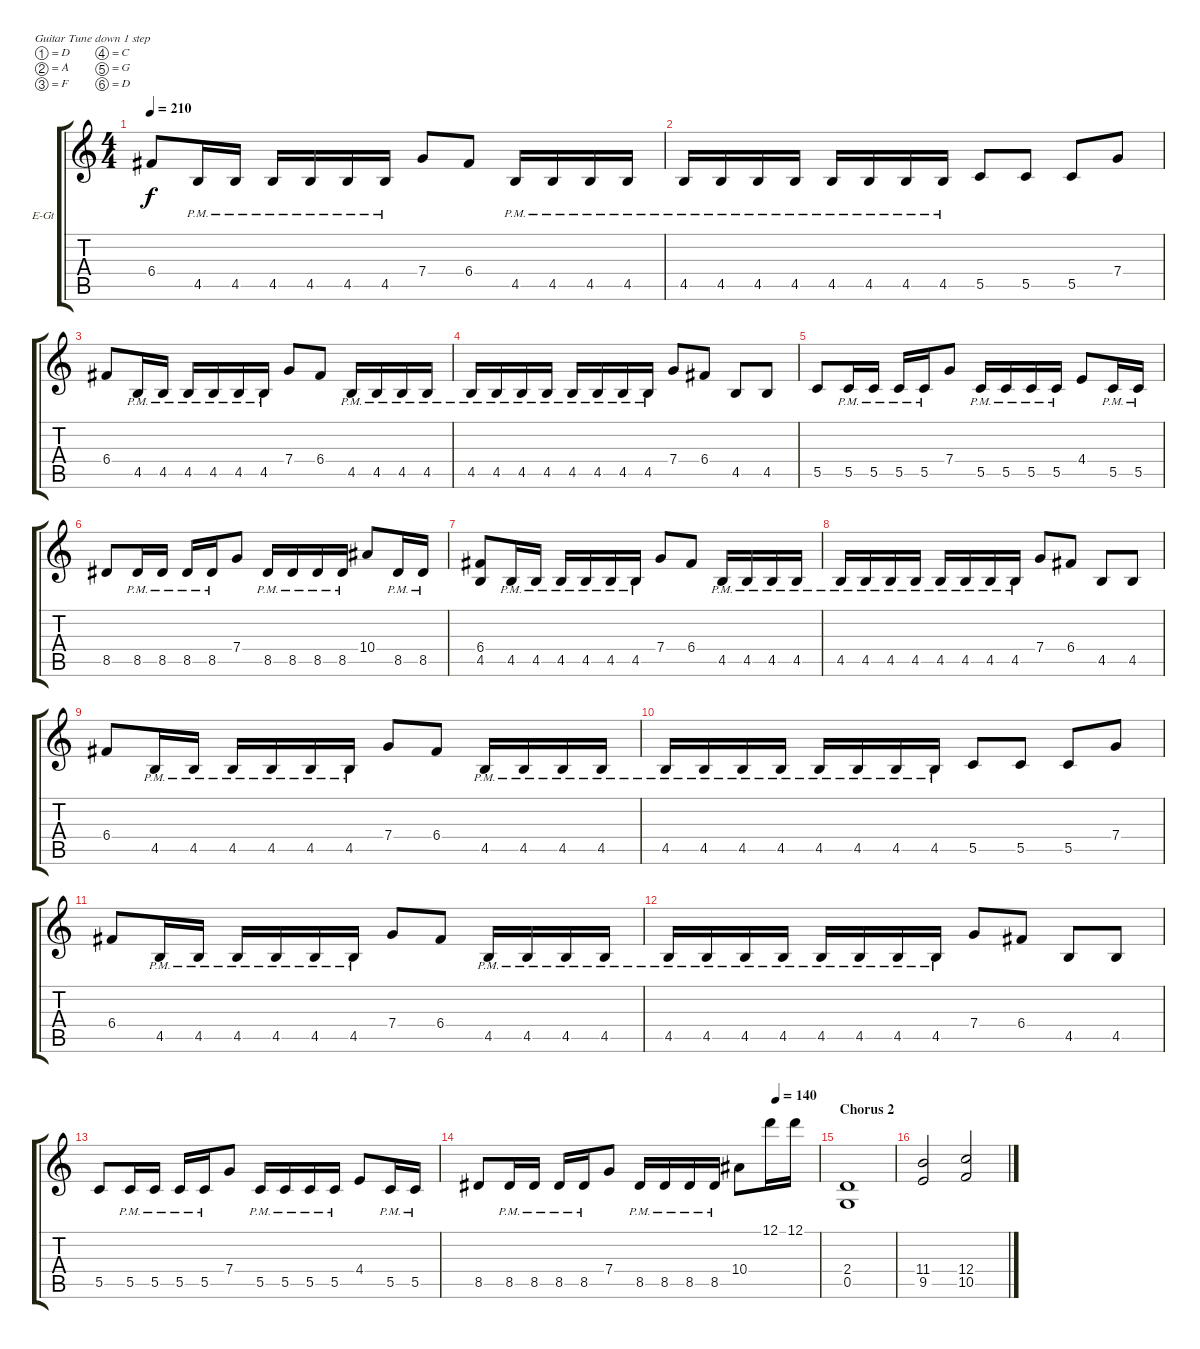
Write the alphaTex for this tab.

\defaultSystemsLayout 4
\bracketExtendMode groupsimilarinstruments
\firstSystemTrackNameOrientation horizontal
\otherSystemsTrackNameOrientation horizontal
\track ("Mille" "E-Gt") {instrument distortionguitar}
\staff {score tabs}
\tuning (D4 A3 F3 C3 G2 D2)
\ts (4 4)
\tempo 210
\clef g2
\scale
0.5
\ks c
6.4.8{dy f} 4.5{pm}.16 4.5{pm}.16 4.5{pm}.16 4.5{pm}.16 4.5{pm}.16 4.5{pm}.16 7.4.8 6.4.8 4.5{pm}.16 4.5{pm}.16 4.5{pm}.16 4.5{pm}.16 |
\scale
0.5 4.5{pm}.16 4.5{pm}.16 4.5{pm}.16 4.5{pm}.16 4.5{pm}.16 4.5{pm}.16 4.5{pm}.16 4.5{pm}.16 5.5.8 5.5.8 5.5.8 7.4.8 |
\scale
0.5 6.4.8 4.5{pm}.16 4.5{pm}.16 4.5{pm}.16 4.5{pm}.16 4.5{pm}.16 4.5{pm}.16 7.4.8 6.4.8 4.5{pm}.16 4.5{pm}.16 4.5{pm}.16 4.5{pm}.16 |
\scale
0.5 4.5{pm}.16 4.5{pm}.16 4.5{pm}.16 4.5{pm}.16 4.5{pm}.16 4.5{pm}.16 4.5{pm}.16 4.5{pm}.16 7.4.8 6.4.8 4.5.8 4.5.8 |
\scale
0.5 5.5.8 5.5{pm}.16 5.5{pm}.16 5.5{pm}.16 5.5{pm}.16 7.4.8 5.5{pm}.16 5.5{pm}.16 5.5{pm}.16 5.5{pm}.16 4.4.8 5.5{pm}.16 5.5{pm}.16 |
\scale
0.5 8.5.8 8.5{pm}.16 8.5{pm}.16 8.5{pm}.16 8.5{pm}.16 7.4.8 8.5{pm}.16 8.5{pm}.16 8.5{pm}.16 8.5{pm}.16 10.4.8 8.5{pm}.16 8.5{pm}.16 |
\scale
0.5 (6.4 4.5).8 4.5{pm}.16 4.5{pm}.16 4.5{pm}.16 4.5{pm}.16 4.5{pm}.16 4.5{pm}.16 7.4.8 6.4.8 4.5{pm}.16 4.5{pm}.16 4.5{pm}.16 4.5{pm}.16 |
\scale
0.5 4.5{pm}.16 4.5{pm}.16 4.5{pm}.16 4.5{pm}.16 4.5{pm}.16 4.5{pm}.16 4.5{pm}.16 4.5{pm}.16 7.4.8 6.4.8 4.5.8 4.5.8 |
\scale
0.5 6.4.8 4.5{pm}.16 4.5{pm}.16 4.5{pm}.16 4.5{pm}.16 4.5{pm}.16 4.5{pm}.16 7.4.8 6.4.8 4.5{pm}.16 4.5{pm}.16 4.5{pm}.16 4.5{pm}.16 |
\scale
0.5 4.5{pm}.16 4.5{pm}.16 4.5{pm}.16 4.5{pm}.16 4.5{pm}.16 4.5{pm}.16 4.5{pm}.16 4.5{pm}.16 5.5.8 5.5.8 5.5.8 7.4.8 |
\scale
0.5 6.4.8 4.5{pm}.16 4.5{pm}.16 4.5{pm}.16 4.5{pm}.16 4.5{pm}.16 4.5{pm}.16 7.4.8 6.4.8 4.5{pm}.16 4.5{pm}.16 4.5{pm}.16 4.5{pm}.16 |
\scale
0.5 4.5{pm}.16 4.5{pm}.16 4.5{pm}.16 4.5{pm}.16 4.5{pm}.16 4.5{pm}.16 4.5{pm}.16 4.5{pm}.16 7.4.8 6.4.8 4.5.8 4.5.8 |
\scale
0.5 5.5.8 5.5{pm}.16 5.5{pm}.16 5.5{pm}.16 5.5{pm}.16 7.4.8 5.5{pm}.16 5.5{pm}.16 5.5{pm}.16 5.5{pm}.16 4.4.8 5.5{pm}.16 5.5{pm}.16 |
\tempo (140 0.875)
\scale
0.5 8.5.8 8.5{pm}.16 8.5{pm}.16 8.5{pm}.16 8.5{pm}.16 7.4.8 8.5{pm}.16 8.5{pm}.16 8.5{pm}.16 8.5{pm}.16 10.4.8 12.1.16 12.1.16 |
\section ("" "Chorus 2")
\scale
0.5 (0.5 2.4).1 |
\scale
0.5 (11.4 9.5).2 (10.5 12.4).2
